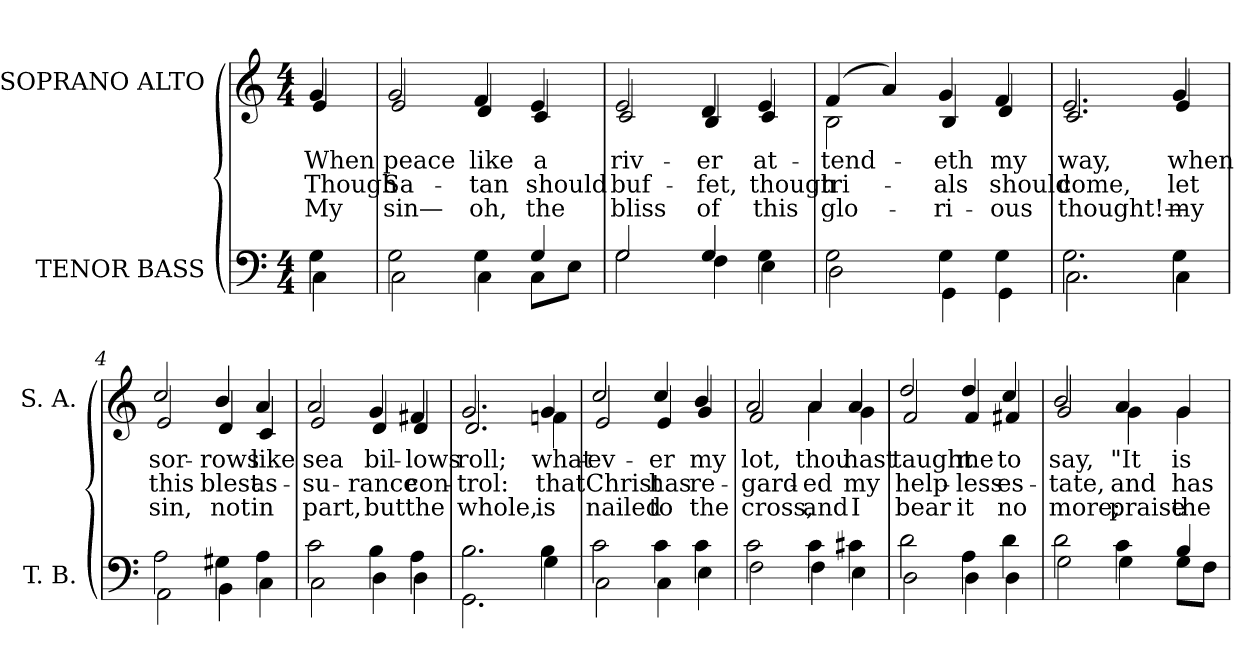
**kern	**kern	**text	**text	**text
*part2	*part1	*part1	*part1	*part1
*staff2	*staff1	*staff1	*staff1	*staff1
*I"TENOR BASS	*I"SOPRANO ALTO	*	*	*
*I'T. B.	*I'S. A.	*	*	*
!!LO:PB:g=z
*clefF4	*clefG2	*	*	*
*k[]	*k[]	*	*	*
*C:	*C:	*	*	*
*M4/4	*M4/4	*	*	*
=	=	=	=	=
*^	*	*	*	*
!	!	!LO:TX:b:cj:t=1	!	!	!
!	!	!LO:TX:b:cj:t=2	!	!	!
!	!	!LO:TX:b:cj:t=3	!	!	!
!	!	!	!LO:LY:b:color=#000000	!LO:LY:b:color=#000000	!LO:LY:b:color=#000000
*	*	*^	*	*	*
4Gi\	4Ci\	4gi/	4ei/	When	Though	My
=	=	=	=	=	=	=
!	!	!	!	!LO:LY:b:color=#000000	!LO:LY:b:color=#000000	!LO:LY:b:color=#000000
2Gi\	2Ci\	2gi/	2ei/	peace	Sa-	sin—
!	!	!	!	!LO:LY:b:color=#000000	!LO:LY:b:color=#000000	!LO:LY:b:color=#000000
4Gi\	4Ci\	4fi/	4di/	like	-tan	oh,
!	!	!	!	!LO:LY:b:color=#000000	!LO:LY:b:color=#000000	!LO:LY:b:color=#000000
4Gi/	8Ci\L	4ei/	4ci/	a	should	the
.	8Ei\J	.	.	.	.	.
=1	=1	=1	=1	=1	=1	=1
!	!	!	!	!LO:LY:b:color=#000000	!LO:LY:b:color=#000000	!LO:LY:b:color=#000000
2Gi/	2Gi\	2ei/	2ci/	riv-	buf-	bliss
!	!	!	!	!LO:LY:b:color=#000000	!LO:LY:b:color=#000000	!LO:LY:b:color=#000000
4Gi/	4Fi\	4di/	4Bi/	-er	-fet,	of
!	!	!	!	!LO:LY:b:color=#000000	!LO:LY:b:color=#000000	!LO:LY:b:color=#000000
4Gi\	4Ei\	4ei/	4ci/	at-	though	this
=2	=2	=2	=2	=2	=2	=2
!	!	!	!	!LO:LY:b:color=#000000	!LO:LY:b:color=#000000	!LO:LY:b:color=#000000
2Gi\	2Di\	(4fi/	2Bi\	-tend-	tri-	glo-
.	.	4ai/)	.	.	.	.
!	!	!	!	!LO:LY:b:color=#000000	!LO:LY:b:color=#000000	!LO:LY:b:color=#000000
4Gi\	4GGi\	4gi/	4Bi/	-eth	-als	-ri-
!	!	!	!	!LO:LY:b:color=#000000	!LO:LY:b:color=#000000	!LO:LY:b:color=#000000
4Gi\	4GGi\	4fi/	4di/	my	should	-ous
=3	=3	=3	=3	=3	=3	=3
!	!	!	!	!LO:LY:b:color=#000000	!LO:LY:b:color=#000000	!LO:LY:b:color=#000000
2.Gi\	2.Ci\	2.ei/	2.ci/	way,	come,	thought!—
!	!	!	!	!LO:LY:b:color=#000000	!LO:LY:b:color=#000000	!LO:LY:b:color=#000000
4Gi\	4Ci\	4gi/	4ei/	when	let	my
!!LO:LB:g=z	!!
=4	=4	=4	=4	=4	=4	=4
!	!	!	!	!LO:LY:b:color=#000000	!LO:LY:b:color=#000000	!LO:LY:b:color=#000000
2Ai\	2AAi\	2cci/	2ei/	sor-	this	sin,
!	!	!	!	!LO:LY:b:color=#000000	!LO:LY:b:color=#000000	!LO:LY:b:color=#000000
4G#Xi\	4BBi\	4bi/	4di/	-rows	blest	not
!	!	!	!	!LO:LY:b:color=#000000	!LO:LY:b:color=#000000	!LO:LY:b:color=#000000
4Ai\	4Ci\	4ai/	4ci/	like	as-	in
=5	=5	=5	=5	=5	=5	=5
!	!	!	!	!LO:LY:b:color=#000000	!LO:LY:b:color=#000000	!LO:LY:b:color=#000000
2ci\	2Ci\	2ai/	2ei/	sea	-su-	part,
!	!	!	!	!LO:LY:b:color=#000000	!LO:LY:b:color=#000000	!LO:LY:b:color=#000000
4Bi\	4Di\	4gi/	4di/	bil-	-rance	but
!	!	!	!	!LO:LY:b:color=#000000	!LO:LY:b:color=#000000	!LO:LY:b:color=#000000
4Ai\	4Di\	4f#Xi/	4di/	-lows	con-	the
=6	=6	=6	=6	=6	=6	=6
!	!	!	!	!LO:LY:b:color=#000000	!LO:LY:b:color=#000000	!LO:LY:b:color=#000000
2.Bi\	2.GGi\	2.gi/	2.di/	roll;	-trol:	whole,
!	!	!	!	!LO:LY:b:color=#000000	!LO:LY:b:color=#000000	!LO:LY:b:color=#000000
4Bi\	4Gi\	4gi/	4fni\	what-	that	is
=7	=7	=7	=7	=7	=7	=7
!	!	!	!	!LO:LY:b:color=#000000	!LO:LY:b:color=#000000	!LO:LY:b:color=#000000
2ci\	2Ci\	2cci/	2ei/	-ev-	Christ	nailed
!	!	!	!	!LO:LY:b:color=#000000	!LO:LY:b:color=#000000	!LO:LY:b:color=#000000
4ci\	4Ci\	4cci/	4ei/	-er	has	to
!	!	!	!	!LO:LY:b:color=#000000	!LO:LY:b:color=#000000	!LO:LY:b:color=#000000
4ci\	4Ei\	4bi/	4gi/	my	re-	the
=8	=8	=8	=8	=8	=8	=8
!	!	!	!	!LO:LY:b:color=#000000	!LO:LY:b:color=#000000	!LO:LY:b:color=#000000
2ci\	2Fi\	2ai/	2fi/	lot,	-gard-	cross,
!	!	!	!	!LO:LY:b:color=#000000	!LO:LY:b:color=#000000	!LO:LY:b:color=#000000
4ci\	4Fi\	4ai/	4ai\	thou	-ed	and
!	!	!	!	!LO:LY:b:color=#000000	!LO:LY:b:color=#000000	!LO:LY:b:color=#000000
4c#Xi\	4Ei\	4ai/	4gi\	hast	my	I
!!LO:LB:g=z	!!
=9	=9	=9	=9	=9	=9	=9
!	!	!	!	!LO:LY:b:color=#000000	!LO:LY:b:color=#000000	!LO:LY:b:color=#000000
2di\	2Di\	2ddi/	2fi/	taught	help-	bear
!	!	!	!	!LO:LY:b:color=#000000	!LO:LY:b:color=#000000	!LO:LY:b:color=#000000
4Ai\	4Di\	4ddi/	4fi/	me	-less	it
!	!	!	!	!LO:LY:b:color=#000000	!LO:LY:b:color=#000000	!LO:LY:b:color=#000000
4di\	4Di\	4cci/	4f#Xi/	to	es-	no
=10	=10	=10	=10	=10	=10	=10
!	!	!	!	!LO:LY:b:color=#000000	!LO:LY:b:color=#000000	!LO:LY:b:color=#000000
2di\	2Gi\	2bi/	2gi/	say,	-tate,	more;
!	!	!	!	!LO:LY:b:color=#000000	!LO:LY:b:color=#000000	!LO:LY:b:color=#000000
4ci\	4Gi\	4ai/	4gi\	"It	and	praise
!	!	!	!	!LO:LY:b:color=#000000	!LO:LY:b:color=#000000	!LO:LY:b:color=#000000
4Bi/	8Gi\L	4gi/	4gi\	is	has	the
.	8Fi\J	.	.	.	.	.
*v	*v	*	*	*	*	*
*	*v	*v	*	*	*
=	=	=	=	=
*-	*-	*-	*-	*-
